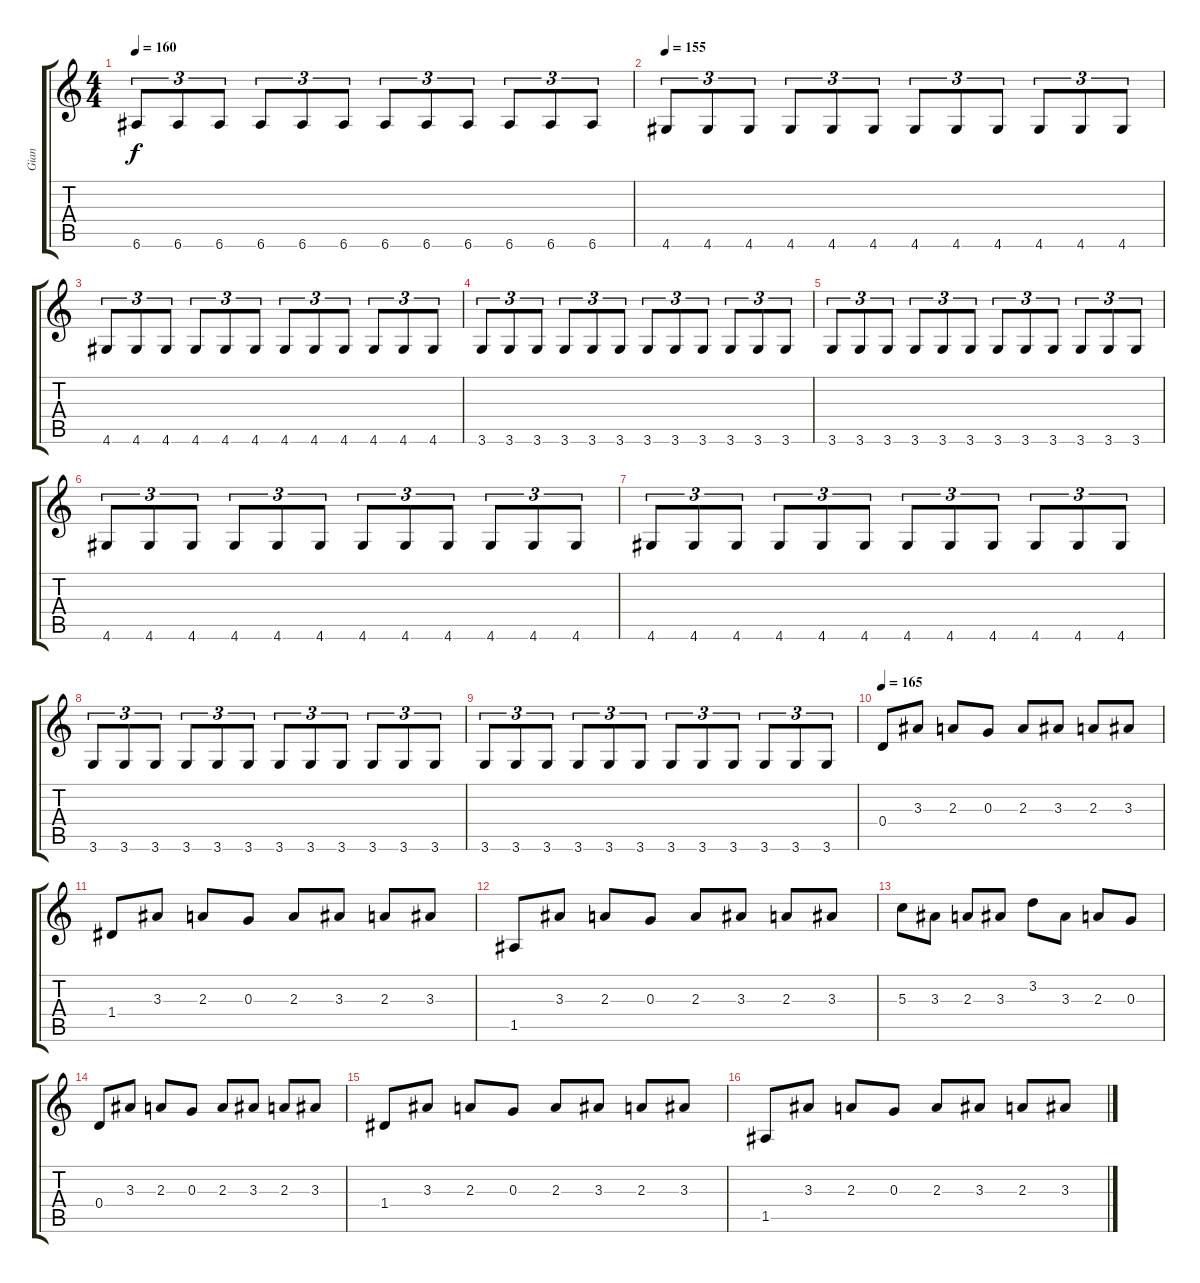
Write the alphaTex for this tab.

\track ("Gian" "Gian") {instrument overdrivenguitar}
\staff {score tabs}
\tuning (E4 B3 G3 D3 A2 E2) {hide}
\ts (4 4)
\tempo 160
\clef g2
\ks c
6.6.8{tu (3 2) dy f} 6.6.8{tu (3 2)} 6.6.8{tu (3 2)} 6.6.8{tu (3 2)} 6.6.8{tu (3 2)} 6.6.8{tu (3 2)} 6.6.8{tu (3 2)} 6.6.8{tu (3 2)} 6.6.8{tu (3 2)} 6.6.8{tu (3 2)} 6.6.8{tu (3 2)} 6.6.8{tu (3 2)} |
\tempo 155
4.6.8{tu (3 2)} 4.6.8{tu (3 2)} 4.6.8{tu (3 2)} 4.6.8{tu (3 2)} 4.6.8{tu (3 2)} 4.6.8{tu (3 2)} 4.6.8{tu (3 2)} 4.6.8{tu (3 2)} 4.6.8{tu (3 2)} 4.6.8{tu (3 2)} 4.6.8{tu (3 2)} 4.6.8{tu (3 2)} |
4.6.8{tu (3 2)} 4.6.8{tu (3 2)} 4.6.8{tu (3 2)} 4.6.8{tu (3 2)} 4.6.8{tu (3 2)} 4.6.8{tu (3 2)} 4.6.8{tu (3 2)} 4.6.8{tu (3 2)} 4.6.8{tu (3 2)} 4.6.8{tu (3 2)} 4.6.8{tu (3 2)} 4.6.8{tu (3 2)} |
3.6.8{tu (3 2)} 3.6.8{tu (3 2)} 3.6.8{tu (3 2)} 3.6.8{tu (3 2)} 3.6.8{tu (3 2)} 3.6.8{tu (3 2)} 3.6.8{tu (3 2)} 3.6.8{tu (3 2)} 3.6.8{tu (3 2)} 3.6.8{tu (3 2)} 3.6.8{tu (3 2)} 3.6.8{tu (3 2)} |
3.6.8{tu (3 2)} 3.6.8{tu (3 2)} 3.6.8{tu (3 2)} 3.6.8{tu (3 2)} 3.6.8{tu (3 2)} 3.6.8{tu (3 2)} 3.6.8{tu (3 2)} 3.6.8{tu (3 2)} 3.6.8{tu (3 2)} 3.6.8{tu (3 2)} 3.6.8{tu (3 2)} 3.6.8{tu (3 2)} |
4.6.8{tu (3 2)} 4.6.8{tu (3 2)} 4.6.8{tu (3 2)} 4.6.8{tu (3 2)} 4.6.8{tu (3 2)} 4.6.8{tu (3 2)} 4.6.8{tu (3 2)} 4.6.8{tu (3 2)} 4.6.8{tu (3 2)} 4.6.8{tu (3 2)} 4.6.8{tu (3 2)} 4.6.8{tu (3 2)} |
4.6.8{tu (3 2)} 4.6.8{tu (3 2)} 4.6.8{tu (3 2)} 4.6.8{tu (3 2)} 4.6.8{tu (3 2)} 4.6.8{tu (3 2)} 4.6.8{tu (3 2)} 4.6.8{tu (3 2)} 4.6.8{tu (3 2)} 4.6.8{tu (3 2)} 4.6.8{tu (3 2)} 4.6.8{tu (3 2)} |
3.6.8{tu (3 2)} 3.6.8{tu (3 2)} 3.6.8{tu (3 2)} 3.6.8{tu (3 2)} 3.6.8{tu (3 2)} 3.6.8{tu (3 2)} 3.6.8{tu (3 2)} 3.6.8{tu (3 2)} 3.6.8{tu (3 2)} 3.6.8{tu (3 2)} 3.6.8{tu (3 2)} 3.6.8{tu (3 2)} |
3.6.8{tu (3 2)} 3.6.8{tu (3 2)} 3.6.8{tu (3 2)} 3.6.8{tu (3 2)} 3.6.8{tu (3 2)} 3.6.8{tu (3 2)} 3.6.8{tu (3 2)} 3.6.8{tu (3 2)} 3.6.8{tu (3 2)} 3.6.8{tu (3 2)} 3.6.8{tu (3 2)} 3.6.8{tu (3 2)} |
\tempo 165
0.4.8 3.3.8 2.3.8 0.3.8 2.3.8 3.3.8 2.3.8 3.3.8 |
1.4.8 3.3.8 2.3.8 0.3.8 2.3.8 3.3.8 2.3.8 3.3.8 |
1.5.8 3.3.8 2.3.8 0.3.8 2.3.8 3.3.8 2.3.8 3.3.8 |
5.3.8 3.3.8 2.3.8 3.3.8 3.2.8 3.3.8 2.3.8 0.3.8 |
0.4.8 3.3.8 2.3.8 0.3.8 2.3.8 3.3.8 2.3.8 3.3.8 |
1.4.8 3.3.8 2.3.8 0.3.8 2.3.8 3.3.8 2.3.8 3.3.8 |
1.5.8 3.3.8 2.3.8 0.3.8 2.3.8 3.3.8 2.3.8 3.3.8
